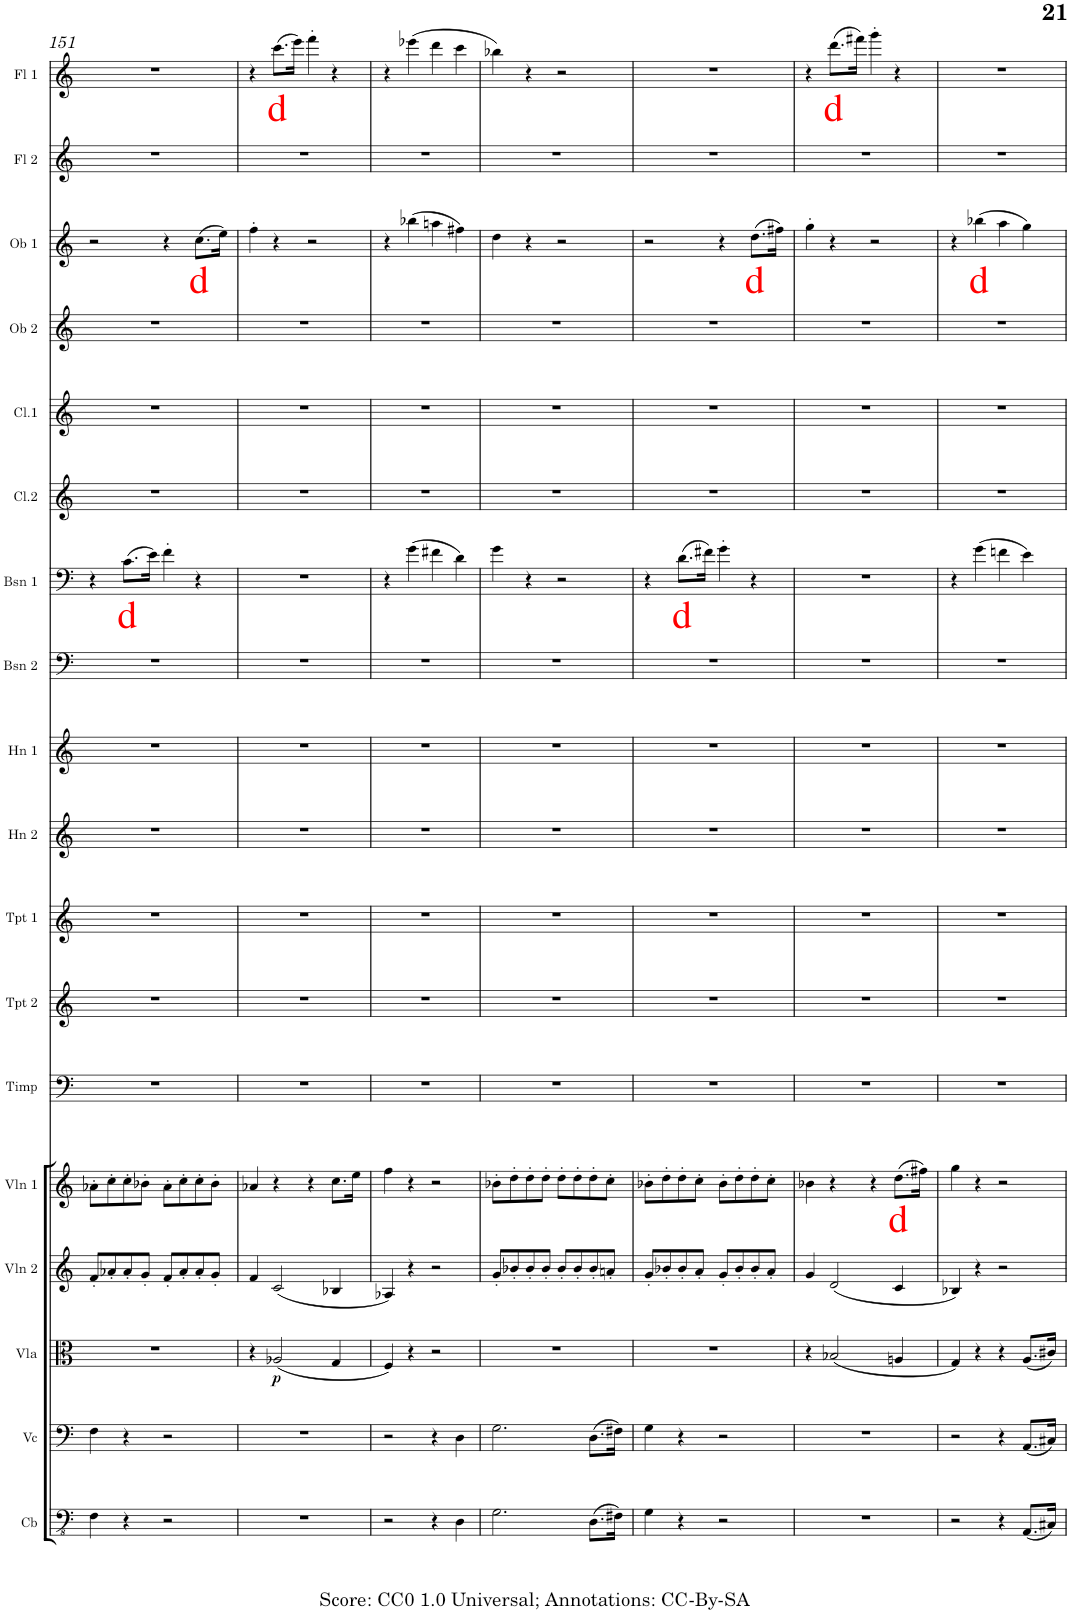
**kern	**kern	**kern	**dynam	**kern	**kern	**text	**kern	**kern	**kern	**kern	**kern	**kern	**kern	**text	**kern	**kern	**kern	**kern	**text	**kern	**kern	**text
*part18	*part17	*part16	*part16	*part15	*part14	*part14	*part13	*part12	*part11	*part10	*part9	*part8	*part7	*part7	*part6	*part5	*part4	*part3	*part3	*part2	*part1	*part1
*staff18	*staff17	*staff16	*staff16	*staff15	*staff14	*staff14	*staff13	*staff12	*staff11	*staff10	*staff9	*staff8	*staff7	*staff7	*staff6	*staff5	*staff4	*staff3	*staff3	*staff2	*staff1	*staff1
*I"Contrabass	*I"Violoncello	*I"Viola	*	*I"Violin 2	*I"Violin 1	*	*I"Timpani	*I"C Trumpet 2	*I"C Trumpet 1	*I"C Horn 2	*I"C Horn 1	*I"Bassoon 2	*I"Bassoon 1	*	*I"C Clarinet 2	*I"C Clarinet 1	*I"Oboe 2	*I"Oboe 1	*	*I"Flute 2	*I"Flute 1	*
*I'Cb	*I'Vc	*I'Vla	*	*I'Vln 2	*I'Vln 1	*	*I'Timp	*I'Tpt 2	*I'Tpt 1	*I'Hn 2	*I'Hn 1	*I'Bsn 2	*I'Bsn 1	*	*I'Cl.2	*I'Cl.1	*I'Ob 2	*I'Ob 1	*	*I'Fl 2	*I'Fl 1	*
!!LO:PB:g=z
*clefFv4	*clefF4	*clefC3	*	*clefG2	*clefG2	*	*clefF4	*clefG2	*clefG2	*clefG2	*clefG2	*clefF4	*clefF4	*	*clefG2	*clefG2	*clefG2	*clefG2	*	*clefG2	*clefG2	*
*	*	*	*	*	*	*	*	*	*	*Trd7c12	*Trd7c12	*	*	*	*Trd1c2	*Trd1c2	*	*	*	*	*	*
*k[]	*k[]	*k[]	*	*k[]	*k[]	*	*k[]	*k[]	*k[]	*k[]	*k[]	*k[]	*k[]	*	*k[]	*k[]	*k[]	*k[]	*	*k[]	*k[]	*
*M2/2	*M2/2	*M2/2	*	*M2/2	*M2/2	*	*M2/2	*M2/2	*M2/2	*M2/2	*M2/2	*M2/2	*M2/2	*	*M2/2	*M2/2	*M2/2	*M2/2	*	*M2/2	*M2/2	*
*met(c|)	*met(c|)	*met(c|)	*	*met(c|)	*met(c|)	*	*met(c|)	*met(c|)	*met(c|)	*met(c|)	*met(c|)	*met(c|)	*met(c|)	*	*met(c|)	*met(c|)	*met(c|)	*met(c|)	*	*met(c|)	*met(c|)	*
=151	=151	=151	=151	=151	=151	=151	=151	=151	=151	=151	=151	=151	=151	=151	=151	=151	=151	=151	=151	=151	=151	=151
4FF\	4F\	1r	.	8f'/L	8a-X'\L	.	1r	1r	1r	1r	1r	1r	4r	.	1r	1r	1r	2r	.	1r	1r	.
.	.	.	.	8a-X'/	8cc'\	.	.	.	.	.	.	.	.	.	.	.	.	.	.	.	.	.
!	!	!	!	!	!	!	!	!	!	!	!	!	!	!LO:LY:b:color=#FF0000	!	!	!	!	!	!	!	!
4r	4r	.	.	8a-'/	8cc'\	.	.	.	.	.	.	.	(8.c\L	d	.	.	.	.	.	.	.	.
.	.	.	.	8g'/J	8b-X'\J	.	.	.	.	.	.	.	.	.	.	.	.	.	.	.	.	.
.	.	.	.	.	.	.	.	.	.	.	.	.	16e\Jk)	.	.	.	.	.	.	.	.	.
2r	2r	.	.	8f'/L	8a-'\L	.	.	.	.	.	.	.	4f'\	.	.	.	.	4r	.	.	.	.
.	.	.	.	8a-'/	8cc'\	.	.	.	.	.	.	.	.	.	.	.	.	.	.	.	.	.
!	!	!	!	!	!	!	!	!	!	!	!	!	!	!	!	!	!	!	!LO:LY:b:color=#FF0000	!	!	!
.	.	.	.	8a-'/	8cc'\	.	.	.	.	.	.	.	4r	.	.	.	.	(8.cc\L	d	.	.	.
.	.	.	.	8g'/J	8b-'\J	.	.	.	.	.	.	.	.	.	.	.	.	.	.	.	.	.
.	.	.	.	.	.	.	.	.	.	.	.	.	.	.	.	.	.	16ee\Jk)	.	.	.	.
=152	=152	=152	=152	=152	=152	=152	=152	=152	=152	=152	=152	=152	=152	=152	=152	=152	=152	=152	=152	=152	=152	=152
1r	1r	4r	.	4f/	4a-X/	.	1r	1r	1r	1r	1r	1r	1r	.	1r	1r	1r	4ff'\	.	1r	4r	.
!	!	!	!LO:DY:b	!	!	!	!	!	!	!	!	!	!	!	!	!	!	!	!	!	!	!LO:LY:b:color=#FF0000
.	.	(2A-X/	p	(2c/	4r	.	.	.	.	.	.	.	.	.	.	.	.	4r	.	.	(8.ccc\L	d
.	.	.	.	.	.	.	.	.	.	.	.	.	.	.	.	.	.	.	.	.	16eee\Jk)	.
.	.	.	.	.	4r	.	.	.	.	.	.	.	.	.	.	.	.	2r	.	.	4fff'\	.
.	.	4G/	.	4B-X/	8.cc\L	.	.	.	.	.	.	.	.	.	.	.	.	.	.	.	4r	.
.	.	.	.	.	16ee\Jk	.	.	.	.	.	.	.	.	.	.	.	.	.	.	.	.	.
=153	=153	=153	=153	=153	=153	=153	=153	=153	=153	=153	=153	=153	=153	=153	=153	=153	=153	=153	=153	=153	=153	=153
2r	2r	4F/)	.	4A-X/)	4ff\	.	1r	1r	1r	1r	1r	1r	4r	.	1r	1r	1r	4r	.	1r	4r	.
.	.	4r	.	4r	4r	.	.	.	.	.	.	.	(4g\	.	.	.	.	(4bb-X\	.	.	(4eee-X\	.
4r	4r	2r	.	2r	2r	.	.	.	.	.	.	.	4f#X\	.	.	.	.	4aan\	.	.	4ddd\	.
4DD\	4D\	.	.	.	.	.	.	.	.	.	.	.	4d\)	.	.	.	.	4ff#X\)	.	.	4ccc\	.
=154	=154	=154	=154	=154	=154	=154	=154	=154	=154	=154	=154	=154	=154	=154	=154	=154	=154	=154	=154	=154	=154	=154
2.GG\	2.G\	1r	.	8g'/L	8b-X'\L	.	1r	1r	1r	1r	1r	1r	4g\	.	1r	1r	1r	4dd\	.	1r	4bb-X\)	.
.	.	.	.	8b-X'/	8dd'\	.	.	.	.	.	.	.	.	.	.	.	.	.	.	.	.	.
.	.	.	.	8b-'/	8dd'\	.	.	.	.	.	.	.	4r	.	.	.	.	4r	.	.	4r	.
.	.	.	.	8b-'/J	8dd'\J	.	.	.	.	.	.	.	.	.	.	.	.	.	.	.	.	.
.	.	.	.	8b-'/L	8dd'\L	.	.	.	.	.	.	.	2r	.	.	.	.	2r	.	.	2r	.
.	.	.	.	8b-'/	8dd'\	.	.	.	.	.	.	.	.	.	.	.	.	.	.	.	.	.
(8.DD\L	(8.D\L	.	.	8b-'/	8dd'\	.	.	.	.	.	.	.	.	.	.	.	.	.	.	.	.	.
.	.	.	.	8an'/J	8cc'\J	.	.	.	.	.	.	.	.	.	.	.	.	.	.	.	.	.
16FF#X\Jk)	16F#X\Jk)	.	.	.	.	.	.	.	.	.	.	.	.	.	.	.	.	.	.	.	.	.
=155	=155	=155	=155	=155	=155	=155	=155	=155	=155	=155	=155	=155	=155	=155	=155	=155	=155	=155	=155	=155	=155	=155
4GG\	4G\	1r	.	8g'/L	8b-X'\L	.	1r	1r	1r	1r	1r	1r	4r	.	1r	1r	1r	2r	.	1r	1r	.
.	.	.	.	8b-X'/	8dd'\	.	.	.	.	.	.	.	.	.	.	.	.	.	.	.	.	.
!	!	!	!	!	!	!	!	!	!	!	!	!	!	!LO:LY:b:color=#FF0000	!	!	!	!	!	!	!	!
4r	4r	.	.	8b-'/	8dd'\	.	.	.	.	.	.	.	(8.d\L	d	.	.	.	.	.	.	.	.
.	.	.	.	8a'/J	8cc'\J	.	.	.	.	.	.	.	.	.	.	.	.	.	.	.	.	.
.	.	.	.	.	.	.	.	.	.	.	.	.	16f#X\Jk)	.	.	.	.	.	.	.	.	.
2r	2r	.	.	8g'/L	8b-'\L	.	.	.	.	.	.	.	4g'\	.	.	.	.	4r	.	.	.	.
.	.	.	.	8b-'/	8dd'\	.	.	.	.	.	.	.	.	.	.	.	.	.	.	.	.	.
!	!	!	!	!	!	!	!	!	!	!	!	!	!	!	!	!	!	!	!LO:LY:b:color=#FF0000	!	!	!
.	.	.	.	8b-'/	8dd'\	.	.	.	.	.	.	.	4r	.	.	.	.	(8.dd\L	d	.	.	.
.	.	.	.	8a'/J	8cc'\J	.	.	.	.	.	.	.	.	.	.	.	.	.	.	.	.	.
.	.	.	.	.	.	.	.	.	.	.	.	.	.	.	.	.	.	16ff#X\Jk)	.	.	.	.
=156	=156	=156	=156	=156	=156	=156	=156	=156	=156	=156	=156	=156	=156	=156	=156	=156	=156	=156	=156	=156	=156	=156
1r	1r	4r	.	4g/	4b-X\	.	1r	1r	1r	1r	1r	1r	1r	.	1r	1r	1r	4gg'\	.	1r	4r	.
!	!	!	!	!	!	!	!	!	!	!	!	!	!	!	!	!	!	!	!	!	!	!LO:LY:b:color=#FF0000
.	.	(2B-X/	.	(2d/	4r	.	.	.	.	.	.	.	.	.	.	.	.	4r	.	.	(8.ddd\L	d
.	.	.	.	.	.	.	.	.	.	.	.	.	.	.	.	.	.	.	.	.	16fff#X\Jk)	.
.	.	.	.	.	4r	.	.	.	.	.	.	.	.	.	.	.	.	2r	.	.	4ggg'\	.
!	!	!	!	!	!	!LO:LY:b:color=#FF0000	!	!	!	!	!	!	!	!	!	!	!	!	!	!	!	!
.	.	4An/	.	4c/	(8.dd\L	d	.	.	.	.	.	.	.	.	.	.	.	.	.	.	4r	.
.	.	.	.	.	16ff#X\Jk)	.	.	.	.	.	.	.	.	.	.	.	.	.	.	.	.	.
=157	=157	=157	=157	=157	=157	=157	=157	=157	=157	=157	=157	=157	=157	=157	=157	=157	=157	=157	=157	=157	=157	=157
2r	2r	4G/)	.	4B-X/)	4gg\	.	1r	1r	1r	1r	1r	1r	4r	.	1r	1r	1r	4r	.	1r	1r	.
!	!	!	!	!	!	!	!	!	!	!	!	!	!	!	!	!	!	!	!LO:LY:b:color=#FF0000	!	!	!
.	.	4r	.	4r	4r	.	.	.	.	.	.	.	(4g\	.	.	.	.	(4bb-X\	d	.	.	.
4r	4r	4r	.	2r	2r	.	.	.	.	.	.	.	4fn\	.	.	.	.	4aa\	.	.	.	.
(8.AAA/L	(8.AA/L	(8.A/L	.	.	.	.	.	.	.	.	.	.	4e\)	.	.	.	.	4gg\)	.	.	.	.
16CC#X/Jk)	16C#X/Jk)	16c#X/Jk)	.	.	.	.	.	.	.	.	.	.	.	.	.	.	.	.	.	.	.	.
=	=	=	=	=	=	=	=	=	=	=	=	=	=	=	=	=	=	=	=	=	=	=
*-	*-	*-	*-	*-	*-	*-	*-	*-	*-	*-	*-	*-	*-	*-	*-	*-	*-	*-	*-	*-	*-	*-
